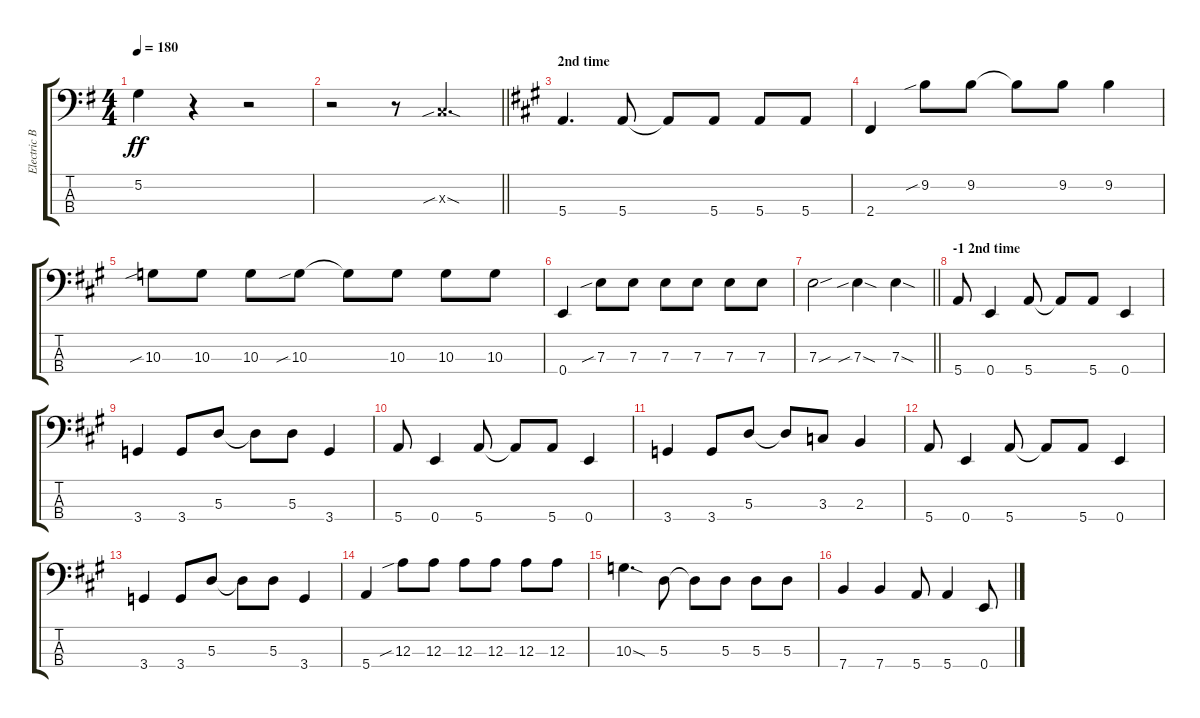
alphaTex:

\track ("Electric Bass" "Electric B") {instrument electricbassfinger}
\staff {score tabs}
\tuning (G2 D2 A1 E1) {hide}
\ts (4 4)
\tempo 180
\clef f4
\ks g
5.2.4{dy ff} r.4 r.2 |
\barLineRight lightlight
r.2 r.8 3.3{sib sod x}.4{d} |
\section ("" "2nd time")
\ks a
5.4.4{d} 5.4.8 5.4{t}.8 5.4.8 5.4.8 5.4.8 |
2.4.4 9.2{sib}.8 9.2.8 9.2{t}.8 9.2.8 9.2.4 |
10.3{sib}.8 10.3.8 10.3.8 10.3{sib}.8 10.3{t}.8 10.3.8 10.3.8 10.3.8 |
0.4.4 7.3{sib}.8 7.3.8 7.3.8 7.3.8 7.3.8 7.3.8 |
\barLineRight lightlight
7.3{sou}.2 7.3{sib sod}.4 7.3{sod}.4 |
\section ("" "-1 2nd time")
5.4.8 0.4.4 5.4.8 5.4{t}.8 5.4.8 0.4.4 |
3.4.4 3.4.8 5.3.8 5.3{t}.8 5.3.8 3.4.4 |
5.4.8 0.4.4 5.4.8 5.4{t}.8 5.4.8 0.4.4 |
3.4.4 3.4.8 5.3.8 5.3{t}.8 3.3.8 2.3.4 |
5.4.8 0.4.4 5.4.8 5.4{t}.8 5.4.8 0.4.4 |
3.4.4 3.4.8 5.3.8 5.3{t}.8 5.3.8 3.4.4 |
5.4.4 12.3{sib}.8 12.3.8 12.3.8 12.3.8 12.3.8 12.3.8 |
10.3{sod}.4{d} 5.3.8 5.3{t}.8 5.3.8 5.3.8 5.3.8 |
7.4.4 7.4.4 5.4.8 5.4.4 0.4.8
